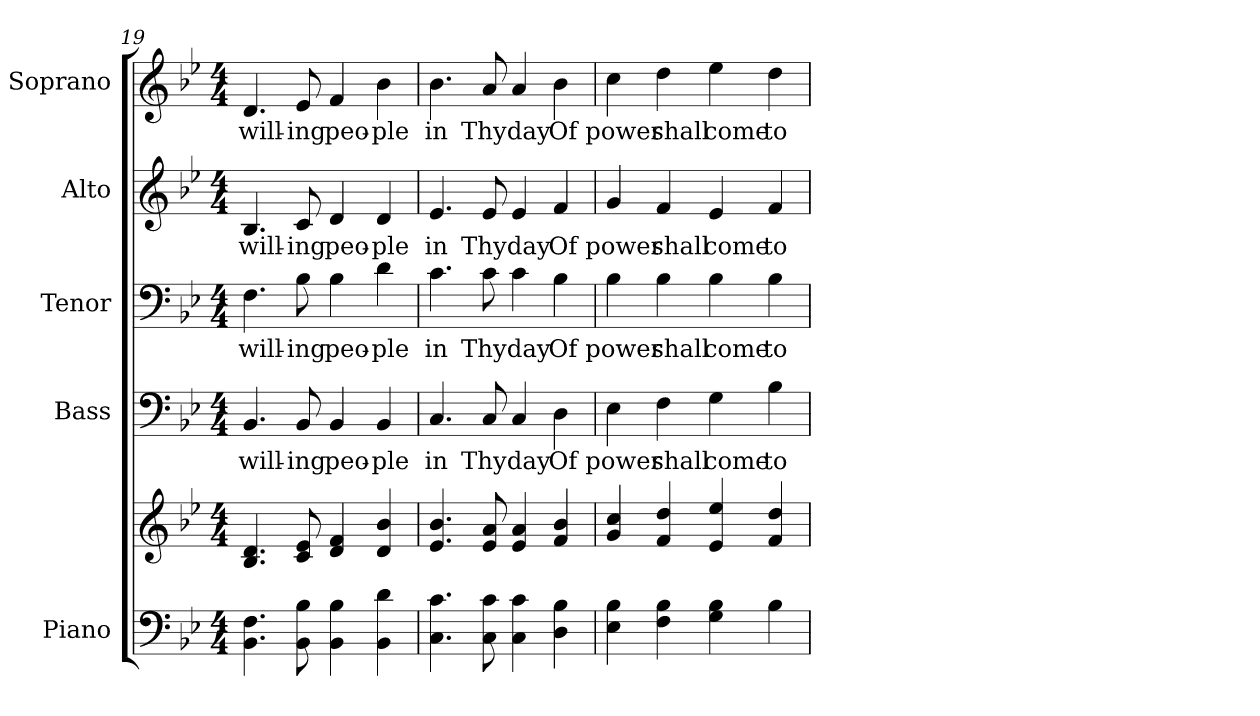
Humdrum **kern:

**kern	**kern	**kern	**text	**kern	**text	**kern	**text	**kern	**text
*part5	*part5	*part4	*part4	*part3	*part3	*part2	*part2	*part1	*part1
*staff6	*staff5	*staff4	*staff4	*staff3	*staff3	*staff2	*staff2	*staff1	*staff1
*I"Piano	*	*I"Bass	*	*I"Tenor	*	*I"Alto	*	*I"Soprano	*
*I'Pno.	*	*I'B.	*	*I'T.	*	*I'A.	*	*I'S.	*
*clefF4	*clefG2	*clefF4	*	*clefF4	*	*clefG2	*	*clefG2	*
*k[b-e-]	*k[b-e-]	*k[b-e-]	*	*k[b-e-]	*	*k[b-e-]	*	*k[b-e-]	*
*B-:	*B-:	*B-:	*	*B-:	*	*B-:	*	*B-:	*
*M4/4	*M4/4	*M4/4	*	*M4/4	*	*M4/4	*	*M4/4	*
=19	=19	=19	=19	=19	=19	=19	=19	=19	=19
!	!	!	!LO:LY:b:color=#000000	!	!	!	!	!	!
!	!	!	!	!	!LO:LY:b:color=#000000	!	!	!	!
!	!	!	!	!	!	!	!LO:LY:b:color=#000000	!	!
!	!	!	!	!	!	!	!	!	!LO:LY:b:color=#000000
4.BB-i\ 4.Fi	4.B-i/ 4.di	4.BB-i/	will-	4.Fi\	will-	4.B-i/	will-	4.di/	will-
!	!	!	!LO:LY:b:color=#000000	!	!	!	!	!	!
!	!	!	!	!	!LO:LY:b:color=#000000	!	!	!	!
!	!	!	!	!	!	!	!LO:LY:b:color=#000000	!	!
!	!	!	!	!	!	!	!	!	!LO:LY:b:color=#000000
8BB-i\ 8B-i	8ci/ 8e-i	8BB-i/	-ing	8B-i\	-ing	8ci/	-ing	8e-i/	-ing
!	!	!	!LO:LY:b:color=#000000	!	!	!	!	!	!
!	!	!	!	!	!LO:LY:b:color=#000000	!	!	!	!
!	!	!	!	!	!	!	!LO:LY:b:color=#000000	!	!
!	!	!	!	!	!	!	!	!	!LO:LY:b:color=#000000
4BB-i\ 4B-i	4di/ 4fi	4BB-i/	peo-	4B-i\	peo-	4di/	peo-	4fi/	peo-
!	!	!	!LO:LY:b:color=#000000	!	!	!	!	!	!
!	!	!	!	!	!LO:LY:b:color=#000000	!	!	!	!
!	!	!	!	!	!	!	!LO:LY:b:color=#000000	!	!
!	!	!	!	!	!	!	!	!	!LO:LY:b:color=#000000
4BB-i\ 4di	4di/ 4b-i	4BB-i/	-ple	4di\	-ple	4di/	-ple	4b-i\	-ple
=20	=20	=20	=20	=20	=20	=20	=20	=20	=20
!	!	!	!LO:LY:b:color=#000000	!	!	!	!	!	!
!	!	!	!	!	!LO:LY:b:color=#000000	!	!	!	!
!	!	!	!	!	!	!	!LO:LY:b:color=#000000	!	!
!	!	!	!	!	!	!	!	!	!LO:LY:b:color=#000000
4.Ci\ 4.ci	4.e-i/ 4.b-i	4.Ci/	in	4.ci\	in	4.e-i/	in	4.b-i\	in
!	!	!	!LO:LY:b:color=#000000	!	!	!	!	!	!
!	!	!	!	!	!LO:LY:b:color=#000000	!	!	!	!
!	!	!	!	!	!	!	!LO:LY:b:color=#000000	!	!
!	!	!	!	!	!	!	!	!	!LO:LY:b:color=#000000
8Ci\ 8ci	8e-i/ 8ai	8Ci/	Thy	8ci\	Thy	8e-i/	Thy	8ai/	Thy
!	!	!	!LO:LY:b:color=#000000	!	!	!	!	!	!
!	!	!	!	!	!LO:LY:b:color=#000000	!	!	!	!
!	!	!	!	!	!	!	!LO:LY:b:color=#000000	!	!
!	!	!	!	!	!	!	!	!	!LO:LY:b:color=#000000
4Ci\ 4ci	4e-i/ 4ai	4Ci/	day	4ci\	day	4e-i/	day	4ai/	day
!	!	!	!LO:LY:b:color=#000000	!	!	!	!	!	!
!	!	!	!	!	!LO:LY:b:color=#000000	!	!	!	!
!	!	!	!	!	!	!	!LO:LY:b:color=#000000	!	!
!	!	!	!	!	!	!	!	!	!LO:LY:b:color=#000000
4Di\ 4B-i	4fi/ 4b-i	4Di\	Of	4B-i\	Of	4fi/	Of	4b-i\	Of
=21	=21	=21	=21	=21	=21	=21	=21	=21	=21
!	!	!	!LO:LY:b:color=#000000	!	!	!	!	!	!
!	!	!	!	!	!LO:LY:b:color=#000000	!	!	!	!
!	!	!	!	!	!	!	!LO:LY:b:color=#000000	!	!
!	!	!	!	!	!	!	!	!	!LO:LY:b:color=#000000
4E-i\ 4B-i	4gi/ 4cci	4E-i\	power	4B-i\	power	4gi/	power	4cci\	power
!	!	!	!LO:LY:b:color=#000000	!	!	!	!	!	!
!	!	!	!	!	!LO:LY:b:color=#000000	!	!	!	!
!	!	!	!	!	!	!	!LO:LY:b:color=#000000	!	!
!	!	!	!	!	!	!	!	!	!LO:LY:b:color=#000000
4Fi\ 4B-i	4fi/ 4ddi	4Fi\	shall	4B-i\	shall	4fi/	shall	4ddi\	shall
!	!	!	!LO:LY:b:color=#000000	!	!	!	!	!	!
!	!	!	!	!	!LO:LY:b:color=#000000	!	!	!	!
!	!	!	!	!	!	!	!LO:LY:b:color=#000000	!	!
!	!	!	!	!	!	!	!	!	!LO:LY:b:color=#000000
4Gi\ 4B-i	4e-i/ 4ee-i	4Gi\	come	4B-i\	come	4e-i/	come	4ee-i\	come
!	!	!	!LO:LY:b:color=#000000	!	!	!	!	!	!
!	!	!	!	!	!LO:LY:b:color=#000000	!	!	!	!
!	!	!	!	!	!	!	!LO:LY:b:color=#000000	!	!
!	!	!	!	!	!	!	!	!	!LO:LY:b:color=#000000
4B-i\	4fi/ 4ddi	4B-i\	to	4B-i\	to	4fi/	to	4ddi\	to
=	=	=	=	=	=	=	=	=	=
*-	*-	*-	*-	*-	*-	*-	*-	*-	*-
